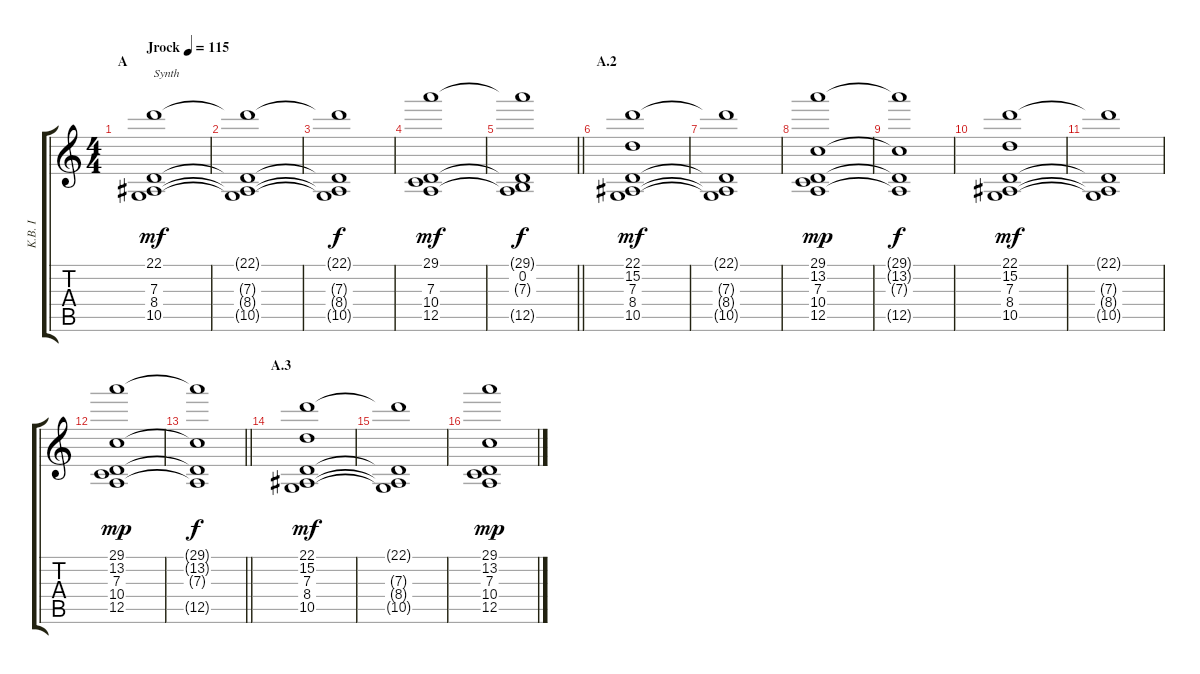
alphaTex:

\track ("K.B. I" "K.B. I") {instrument synthstrings1}
\staff {score tabs}
\tuning (E4 B3 G3 D3 A2 E2) {hide}
\ts (4 4)
\section ("" "A")
\tempo (115 "Jrock")
\clef g2
\ks c
(22.1 7.3 8.4 10.5).1{txt "Synth" dy mf instrument synthstrings1} |
(22.1{t} 7.3{t} 8.4{t} 10.5{t}).1 |
(22.1{t} 7.3{t} 8.4{t} 10.5{t}).1{dy f} |
(29.1 7.3 10.4 12.5).1{dy mf} |
\barLineRight lightlight
(29.1{t} 0.2 7.3{t} 12.5{t}).1{dy f} |
\section ("" "A.2")
(22.1 15.2 7.3 8.4 10.5).1{dy mf} |
(22.1{t} 7.3{t} 8.4{t} 10.5{t}).1 |
(29.1 13.2 7.3 10.4 12.5).1{dy mp} |
(29.1{t} 13.2{t} 7.3{t} 12.5{t}).1{dy f} |
(22.1 15.2 7.3 8.4 10.5).1{dy mf} |
(22.1{t} 7.3{t} 8.4{t} 10.5{t}).1 |
(29.1 13.2 7.3 10.4 12.5).1{dy mp} |
\barLineRight lightlight
(29.1{t} 13.2{t} 7.3{t} 12.5{t}).1{dy f} |
\section ("" "A.3")
(22.1 15.2 7.3 8.4 10.5).1{dy mf} |
(22.1{t} 7.3{t} 8.4{t} 10.5{t}).1 |
(29.1 13.2 7.3 10.4 12.5).1{dy mp}
